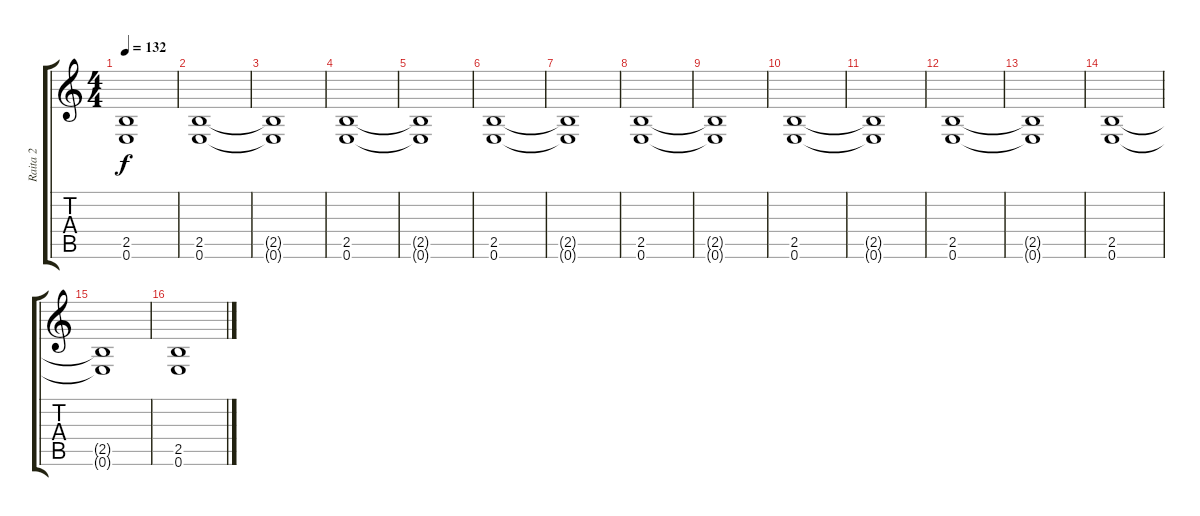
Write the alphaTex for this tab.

\track ("Raita 2" "Raita 2") {instrument distortionguitar}
\staff {score tabs}
\tuning (E4 B3 G3 D3 A2 E2) {hide}
\ts (4 4)
\tempo 132
\clef g2
\ks c
(2.5{t} 0.6{t}).1{dy f} |
(2.5 0.6).1 |
(2.5{t} 0.6{t}).1 |
(2.5 0.6).1 |
(2.5{t} 0.6{t}).1 |
(2.5 0.6).1 |
(2.5{t} 0.6{t}).1 |
(2.5 0.6).1 |
(2.5{t} 0.6{t}).1 |
(2.5 0.6).1 |
(2.5{t} 0.6{t}).1 |
(2.5 0.6).1 |
(2.5{t} 0.6{t}).1 |
(2.5 0.6).1 |
(2.5{t} 0.6{t}).1 |
(2.5 0.6).1
